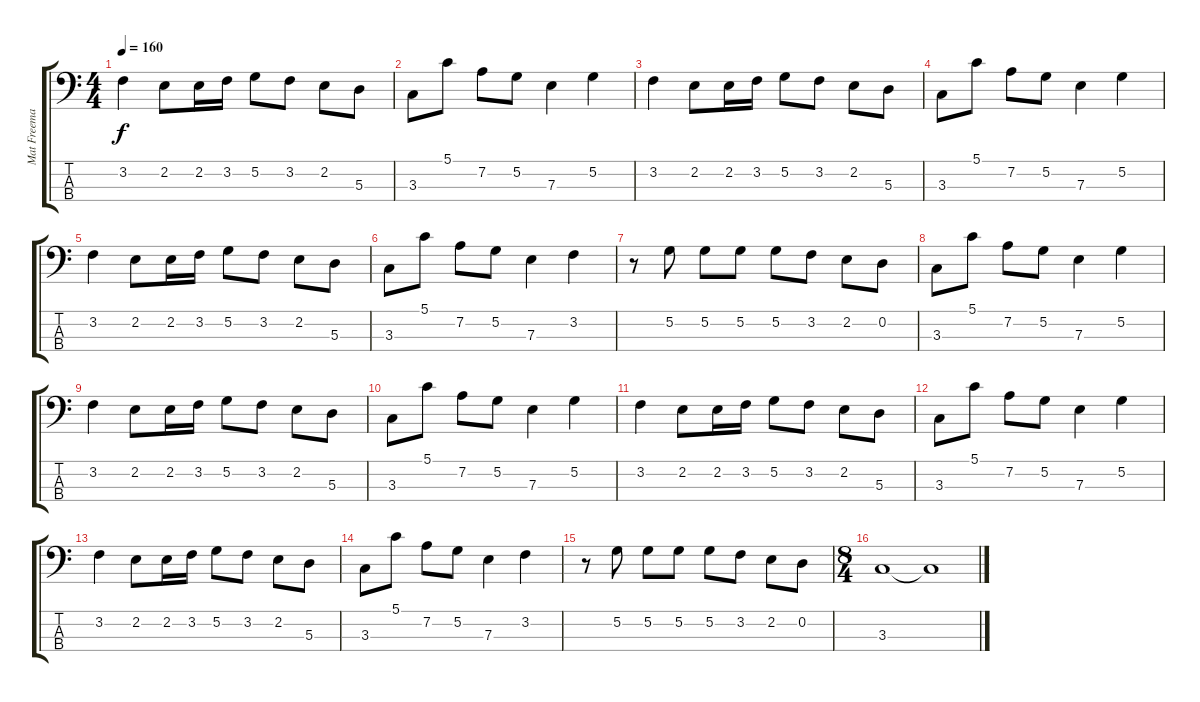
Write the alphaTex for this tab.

\track ("Mat Freeman" "Mat Freema") {instrument electricbassfinger}
\staff {score tabs}
\tuning (G2 D2 A1 E1) {hide}
\ts (4 4)
\tempo 160
\clef f4
\ks c
3.2.4{dy f} 2.2.8 2.2.16 3.2.16 5.2.8 3.2.8 2.2.8 5.3.8 |
3.3.8 5.1.8 7.2.8 5.2.8 7.3.4 5.2.4 |
3.2.4 2.2.8 2.2.16 3.2.16 5.2.8 3.2.8 2.2.8 5.3.8 |
3.3.8 5.1.8 7.2.8 5.2.8 7.3.4 5.2.4 |
3.2.4 2.2.8 2.2.16 3.2.16 5.2.8 3.2.8 2.2.8 5.3.8 |
3.3.8 5.1.8 7.2.8 5.2.8 7.3.4 3.2.4 |
r.8 5.2.8 5.2.8 5.2.8 5.2.8 3.2.8 2.2.8 0.2.8 |
3.3.8 5.1.8 7.2.8 5.2.8 7.3.4 5.2.4 |
3.2.4 2.2.8 2.2.16 3.2.16 5.2.8 3.2.8 2.2.8 5.3.8 |
3.3.8 5.1.8 7.2.8 5.2.8 7.3.4 5.2.4 |
3.2.4 2.2.8 2.2.16 3.2.16 5.2.8 3.2.8 2.2.8 5.3.8 |
3.3.8 5.1.8 7.2.8 5.2.8 7.3.4 5.2.4 |
3.2.4 2.2.8 2.2.16 3.2.16 5.2.8 3.2.8 2.2.8 5.3.8 |
3.3.8 5.1.8 7.2.8 5.2.8 7.3.4 3.2.4 |
r.8 5.2.8 5.2.8 5.2.8 5.2.8 3.2.8 2.2.8 0.2.8 |
\ts (8 4)
3.3.1 3.3{t}.1
